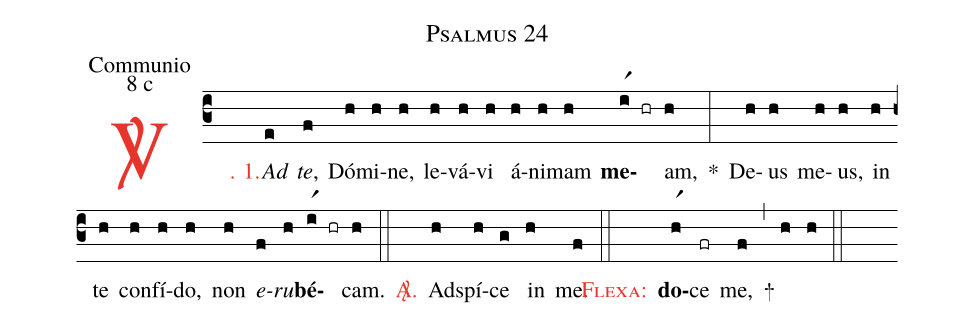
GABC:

name: Psalmus 24;
office-part: Communio;
mode: 8;
mode-differentia: c;
%%
(c3)

<c><sp>V/</sp>. 1.</c>() <i>Ad</i>(e) <i>te</i>,(f) Dó(h)mi(h)ne,(h) le(h)vá(h)vi(h) á(h)ni(h)mam(h) <b>me</b>(ir1 hr)am,(h) *(:) De(h)us(h) me(h)us,(h) in(h) te(h) con(h)fí(h)do,(h) non(h) <i>e</i>(f)<i>ru</i>(h)<b>bé</b>(ir1 hr)cam.(h)

(::)

<nlba><c><sp>A/</sp>.</c>() Ad</nlba>(h)spí(h)ce(g) in(h) me.(f)

(::)

<c><sc>Flexa</sc>:</c>() <b>do</b>(hr1)ce(fr) me,(f) +(,) (h) (h)

(::)
